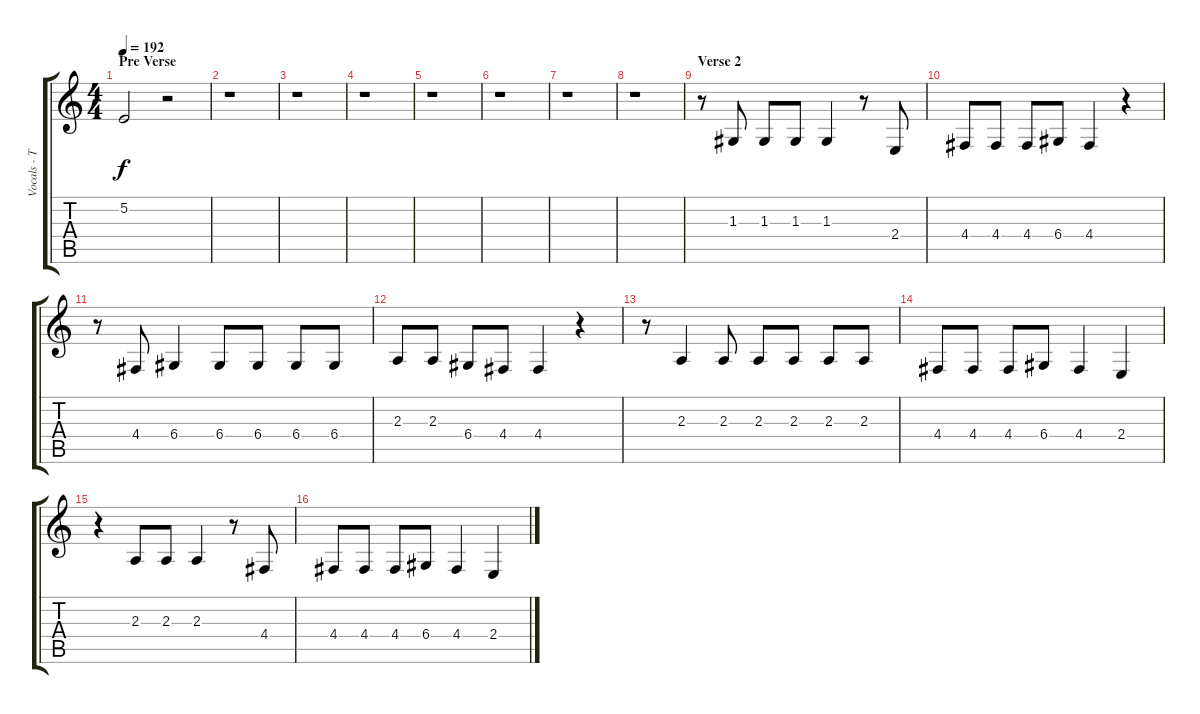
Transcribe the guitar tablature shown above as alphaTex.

\track ("Vocals - Tom" "Vocals - T") {instrument altosax}
\staff {score tabs}
\tuning (E4 B3 G3 D3 A2 E2) {hide}
\ts (4 4)
\section ("" "Pre Verse")
\tempo 192
\clef g2
\ks c
5.2.2{dy f} r.2 |
r.1 |
r.1 |
r.1 |
r.1 |
r.1 |
r.1 |
r.1 |
\section ("" "Verse 2")
r.8 1.3.8 1.3.8 1.3.8 1.3.4 r.8 2.4.8 |
4.4.8 4.4.8 4.4.8 6.4.8 4.4.4 r.4 |
r.8 4.4.8 6.4.4 6.4.8 6.4.8 6.4.8 6.4.8 |
2.3.8 2.3.8 6.4.8 4.4.8 4.4.4 r.4 |
r.8 2.3.4 2.3.8 2.3.8 2.3.8 2.3.8 2.3.8 |
4.4.8 4.4.8 4.4.8 6.4.8 4.4.4 2.4.4 |
r.4 2.3.8 2.3.8 2.3.4 r.8 4.4.8 |
4.4.8 4.4.8 4.4.8 6.4.8 4.4.4 2.4.4
